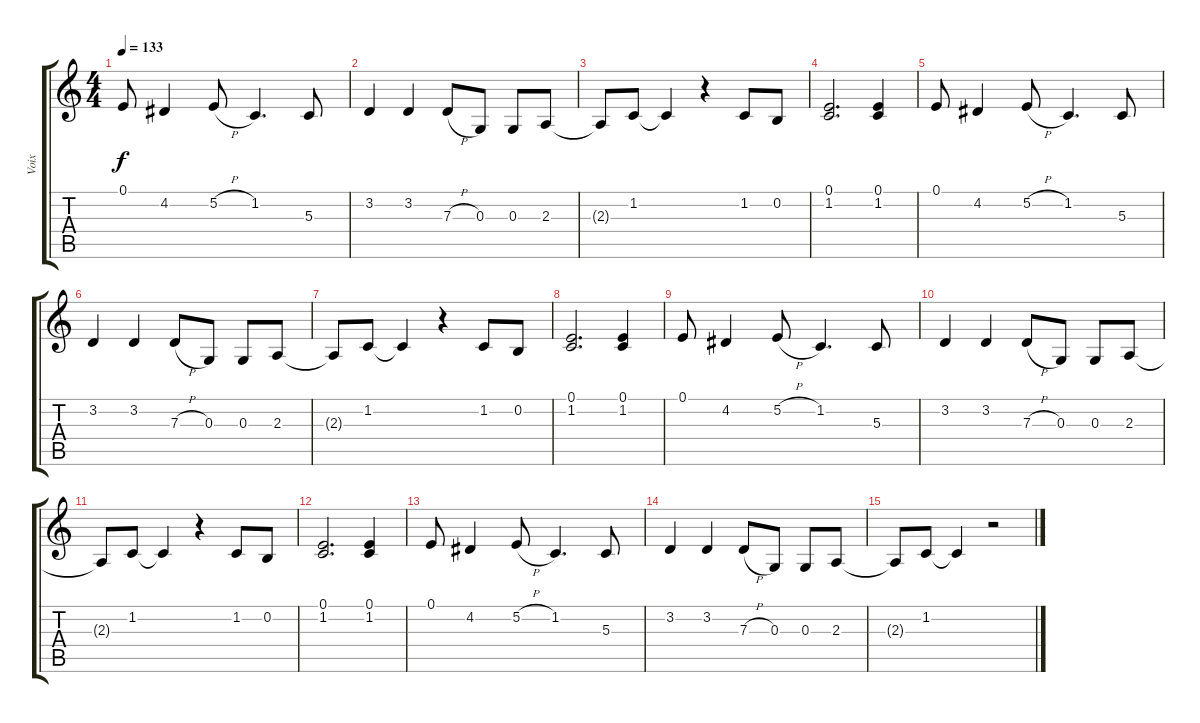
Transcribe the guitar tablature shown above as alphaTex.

\track ("Voix" "Voix") {instrument bassoon}
\staff {score tabs}
\tuning (E4 B3 G3 D3 A2 E2) {hide}
\ts (4 4)
\tempo 133
\clef g2
\ks c
0.1.8{dy f} 4.2.4 5.2{h}.8 1.2.4{d} 5.3.8 |
3.2.4 3.2.4 7.3{h}.8 0.3.8 0.3.8 2.3.8 |
2.3{t}.8 1.2.8 1.2{t}.4 r.4 1.2.8 0.2.8 |
(0.1 1.2).2{d} (0.1 1.2).4 |
0.1.8 4.2.4 5.2{h}.8 1.2.4{d} 5.3.8 |
3.2.4 3.2.4 7.3{h}.8 0.3.8 0.3.8 2.3.8 |
2.3{t}.8 1.2.8 1.2{t}.4 r.4 1.2.8 0.2.8 |
(0.1 1.2).2{d} (0.1 1.2).4 |
0.1.8 4.2.4 5.2{h}.8 1.2.4{d} 5.3.8 |
3.2.4 3.2.4 7.3{h}.8 0.3.8 0.3.8 2.3.8 |
2.3{t}.8 1.2.8 1.2{t}.4 r.4 1.2.8 0.2.8 |
(0.1 1.2).2{d} (0.1 1.2).4 |
0.1.8 4.2.4 5.2{h}.8 1.2.4{d} 5.3.8 |
3.2.4 3.2.4 7.3{h}.8 0.3.8 0.3.8 2.3.8 |
2.3{t}.8 1.2.8 1.2{t}.4 r.2
